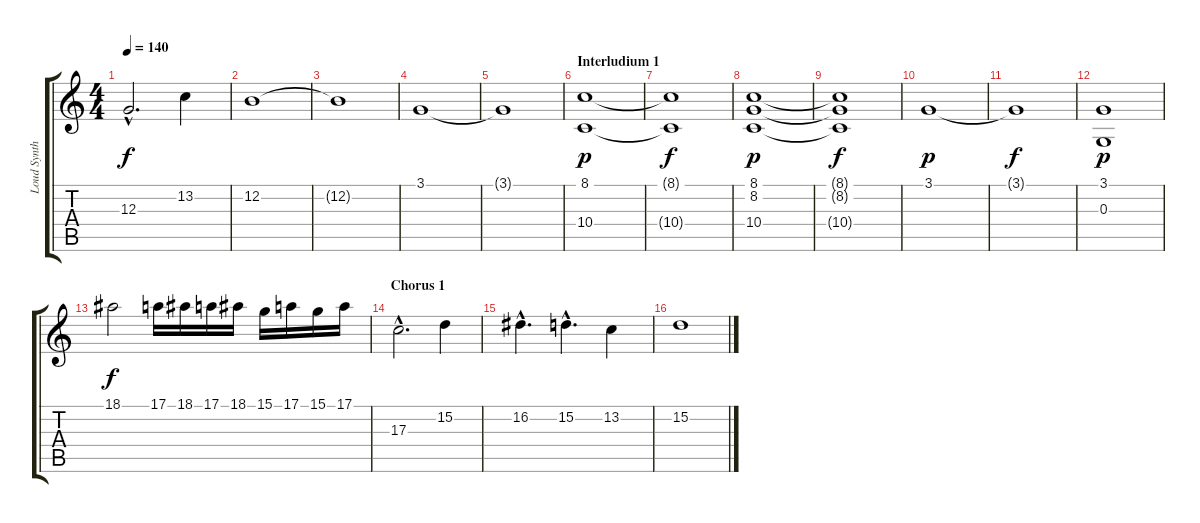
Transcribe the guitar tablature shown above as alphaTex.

\track ("Loud Synth " "Loud Synth") {instrument stringensemble1}
\staff {score tabs}
\tuning (E4 B3 G3 D3 A2 E2) {hide}
\ts (4 4)
\tempo 140
\clef g2
\ks c
12.3{hac}.2{d dy f} 13.2.4 |
12.2.1 |
12.2{t}.1 |
3.1.1 |
3.1{t}.1 |
\section ("" "Interludium 1")
(8.1 10.4).1{dy p} |
(8.1{t} 10.4{t}).1{dy f} |
(8.1 8.2 10.4).1{dy p} |
(8.1{t} 8.2{t} 10.4{t}).1{dy f} |
3.1.1{dy p} |
3.1{t}.1{dy f} |
(3.1 0.3).1{dy p} |
18.1.2{dy f} 17.1.16 18.1.16 17.1.16 18.1.16 15.1.16 17.1.16 15.1.16 17.1.16 |
\section ("" "Chorus 1")
17.3{hac}.2{d} 15.2.4 |
16.2{hac}.4{d} 15.2{hac}.4{d} 13.2.4 |
15.2.1
